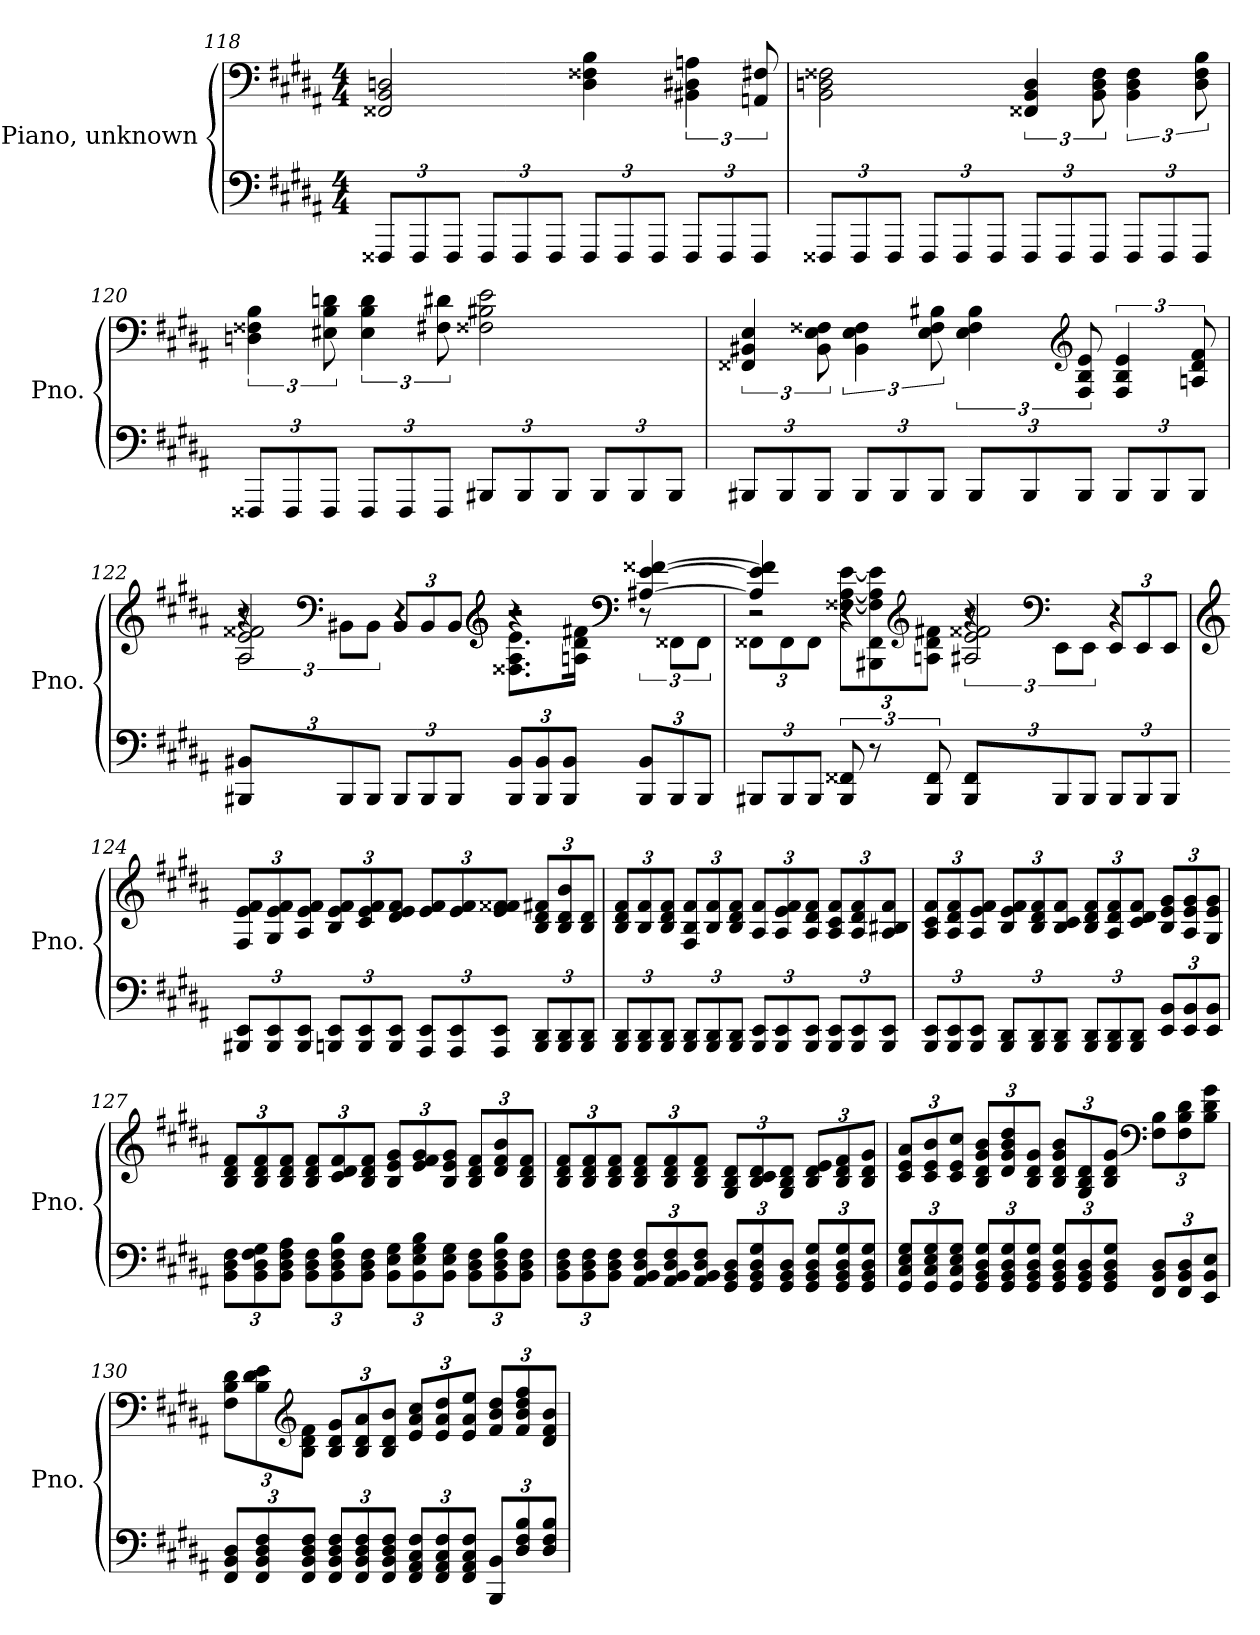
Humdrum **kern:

**kern	**kern
*part1	*part1
*staff2	*staff1
*I"Piano, unknown	*
*I'Pno.	*
!!LO:LB:g=z
*clefF4	*clefF4
*k[f#c#g#d#a#]	*k[f#c#g#d#a#]
*M4/4	*M4/4
*Xbrackettup	*
=118	=118
12FFF##X/L	2FF##X/ 2BB/ 2Dn/
12FFF##/	.
12FFF##/J	.
12FFF##/L	.
12FFF##/	.
12FFF##/J	.
12FFF##/L	4D\ 4F##X\ 4B\
12FFF##/	.
12FFF##/J	.
12FFF##/L	6BB#X\ 6D#X\ 6An\
12FFF##/	.
12FFF##/J	12AAn/ 12F#X/
=119	=119
12FFF##X/L	2BB\ 2Dn\ 2F##X\
12FFF##/	.
12FFF##/J	.
12FFF##/L	.
12FFF##/	.
12FFF##/J	.
12FFF##/L	6FF##X/ 6BB/ 6D/
12FFF##/	.
12FFF##/J	12BB\ 12D\ 12F##\
12FFF##/L	6BB\ 6D\ 6F##\
12FFF##/	.
12FFF##/J	12D\ 12F##\ 12B\
!!LO:LB:g=z
=120	=120
12FFF##X/L	6Dn\ 6F##X\ 6B\
12FFF##/	.
12FFF##/J	12E#X\ 12B\ 12dn\
12FFF##/L	6E#\ 6B\ 6d\
12FFF##/	.
12FFF##/J	12F#X\ 12d#X\
12BBB#X/L	2F##X\ 2B#X\ 2e\
12BBB#/	.
12BBB#/J	.
12BBB#/L	.
12BBB#/	.
12BBB#/J	.
=121	=121
12BBB#X/L	6FF##X/ 6BB#X/ 6E/
12BBB#/	.
12BBB#/J	12BB#\ 12E\ 12F##X\
12BBB#/L	6BB#\ 6E\ 6F##\
12BBB#/	.
12BBB#/J	12E\ 12F##\ 12B#X\
12BBB#/L	6E\ 6F##\ 6B#\
12BBB#/	.
*	*clefG2
12BBB#/J	12F##/ 12B#/ 12e/
12BBB#/L	6F##/ 6B#/ 6e/
12BBB#/	.
12BBB#/J	12An/ 12d#/ 12f#/
!!LO:LB:g=z
=122	=122
*	*^
*	*	*^
12BBB#X/ 12BB#X/L	2A#/ 2e/ 2f##X/	12r	4r
*	*clefF4	*	*
12BBB#/	.	12BB#X\L	.
12BBB#/J	.	12BB#\J	.
*	*	*	*Xbrackettup
12BBB#/L	.	4r	12BB#/L
12BBB#/	.	.	12BB#/
12BBB#/J	.	.	12BB#/J
*	*clefG2	*	*
12BBB#/ 12BB#/L	4r	8.F##X\ 8.A#\ 8.e\L	2r
12BBB#/ 12BB#/	.	.	.
12BBB#/ 12BB#/J	.	.	.
.	.	16An\ 16d#\ 16f#X\Jk	.
*	*clefF4	*	*
*	*	*brackettup	*
12BBB#/ 12BB#/L	[4A#X/ [4e/ [4f##X/	12r	.
12BBB#/	.	12FF##X\L	.
12BBB#/J	.	12FF##\J	.
!!LO:LB:g=z	!!	!!
=123	=123	=123	=123
*	*	*Xbrackettup	*
12BBB#X/L	4A#/] 4e/] 4f##/]	12FF##X\L	2r
12BBB#/	.	12FF##\	.
12BBB#/J	.	12FF##\J	.
*brackettup	*	*	*
12BBB#/ 12FF##X/	4r	[12F##X\ [12A#\ [12e\L	.
12r	.	12BBB#X\ 12FF##\ 12F##\] 12A#\] 12e\]	.
*	*clefG2	*	*
12BBB#/ 12FF##/	.	12An\ 12d#\ 12f#X\J	.
*Xbrackettup	*	*brackettup	*
12BBB#/ 12FF##/L	2A#X/ 2e/ 2f##X/	12r	4r
*	*clefF4	*	*
12BBB#/	.	12EE\L	.
12BBB#/J	.	12EE\J	.
*	*	*	*Xbrackettup
12BBB#/L	.	4r	12EE/L
12BBB#/	.	.	12EE/
12BBB#/J	.	.	12EE/J
*	*v	*v	*v
!!LO:PB:g=z
=124	=124
*	*clefG2
12BBB#X/ 12EE/L	12F#/ 12e/ 12f#/L
12BBB#/ 12EE/	12G#/ 12e/ 12f#/
12BBB#/ 12EE/J	12A#/ 12e/ 12f#/J
12BBBn/ 12EE/L	12B/ 12e/ 12f#/L
12BBB/ 12EE/	12c#/ 12e/ 12f#/
12BBB/ 12EE/J	12d#/ 12e/ 12f#/J
12AAA#/ 12EE/L	12e/ 12f#/L
12AAA#/ 12EE/	12e/ 12f#/
12AAA#/ 12EE/J	12e/ 12f#/ 12f##X/J
12BBB/ 12DD#/L	12B/ 12d#/ 12f#X/L
12BBB/ 12DD#/	12B/ 12d#/ 12b/
12BBB/ 12DD#/J	12B/ 12d#/J
=125	=125
12BBB/ 12DD#/L	12B/ 12d#/ 12f#/L
12BBB/ 12DD#/	12B/ 12f#/
12BBB/ 12DD#/J	12B/ 12d#/ 12f#/J
12BBB/ 12DD#/L	12F#/ 12B/ 12f#/L
12BBB/ 12DD#/	12B/ 12f#/
12BBB/ 12DD#/J	12B/ 12d#/ 12f#/J
12BBB/ 12EE/L	12A#/ 12f#/L
12BBB/ 12EE/	12A#/ 12e/ 12f#/
12BBB/ 12EE/J	12A#/ 12d#/ 12f#/J
12BBB/ 12EE/L	12A#/ 12c#/ 12f#/L
12BBB/ 12EE/	12A#/ 12d#/ 12f#/
12BBB/ 12EE/J	12A#/ 12B#X/ 12f#/J
!!LO:LB:g=z
=126	=126
12BBB/ 12EE/L	12A#/ 12c#/ 12f#/L
12BBB/ 12EE/	12A#/ 12d#/ 12f#/
12BBB/ 12EE/J	12A#/ 12e/ 12f#/J
12BBB/ 12DD#/L	12B/ 12e/ 12f#/L
12BBB/ 12DD#/	12B/ 12d#/ 12f#/
12BBB/ 12DD#/J	12B/ 12c#/ 12f#/J
12BBB/ 12DD#/L	12B/ 12d#/ 12f#/L
12BBB/ 12DD#/	12A#/ 12d#/ 12f#/
12BBB/ 12DD#/J	12c#/ 12d#/ 12f#/J
12EE/ 12BB/L	12B/ 12e/ 12g#/L
12EE/ 12BB/	12A#/ 12e/ 12g#/
12EE/ 12BB/J	12G#/ 12e/ 12g#/J
=127	=127
12BB\ 12D#\ 12F#\L	12B/ 12d#/ 12f#/L
12BB\ 12D#\ 12F#\ 12G#\	12B/ 12d#/ 12f#/
12BB\ 12D#\ 12F#\ 12A#\J	12B/ 12d#/ 12f#/J
12BB\ 12D#\ 12F#\L	12B/ 12d#/ 12f#/L
12BB\ 12D#\ 12F#\ 12B\	12c#/ 12d#/ 12f#/
12BB\ 12D#\ 12F#\J	12B/ 12d#/ 12f#/J
12BB\ 12E\ 12G#\L	12B/ 12e/ 12g#/L
12BB\ 12E\ 12G#\ 12B\	12e/ 12f#/ 12g#/
12BB\ 12E\ 12G#\J	12B/ 12e/ 12g#/J
12BB\ 12D#\ 12F#\L	12B/ 12d#/ 12f#/L
12BB\ 12D#\ 12F#\ 12B\	12d#/ 12f#/ 12b/
12BB\ 12D#\ 12F#\J	12B/ 12d#/ 12f#/J
!!LO:LB:g=z
=128	=128
12BB\ 12D#\ 12F#\L	12B/ 12d#/ 12f#/L
12BB\ 12D#\ 12F#\	12B/ 12d#/ 12f#/
12BB\ 12D#\ 12F#\J	12B/ 12d#/ 12f#/J
12AA#/ 12BB/ 12D#/ 12F#/L	12B/ 12d#/ 12f#/L
12AA#/ 12BB/ 12D#/ 12F#/	12B/ 12d#/ 12f#/
12AA#/ 12BB/ 12D#/ 12F#/J	12B/ 12d#/ 12f#/J
12GG#/ 12BB/ 12D#/L	12G#/ 12B/ 12d#/L
12GG#/ 12BB/ 12D#/ 12G#/	12B/ 12c#/ 12d#/
12GG#/ 12BB/ 12D#/J	12G#/ 12B/ 12d#/J
12GG#/ 12BB/ 12D#/ 12G#/L	12B/ 12d#/ 12e/L
12GG#/ 12BB/ 12D#/ 12G#/	12B/ 12d#/ 12f#/
12GG#/ 12BB/ 12D#/ 12G#/J	12B/ 12d#/ 12g#/J
=129	=129
12GG#/ 12C#/ 12E/ 12G#/L	12c#/ 12e/ 12a#/L
12GG#/ 12C#/ 12E/ 12G#/	12c#/ 12e/ 12b/
12GG#/ 12C#/ 12E/ 12G#/J	12c#/ 12e/ 12cc#/J
12GG#/ 12BB/ 12D#/ 12G#/L	12B/ 12d#/ 12g#/ 12b/L
12GG#/ 12BB/ 12D#/ 12G#/	12d#/ 12g#/ 12b/ 12dd#/
12GG#/ 12BB/ 12D#/ 12G#/J	12B/ 12d#/ 12g#/J
12GG#/ 12BB/ 12D#/ 12G#/L	12B/ 12d#/ 12g#/ 12b/L
12GG#/ 12BB/ 12D#/	12G#/ 12B/ 12d#/
12GG#/ 12BB/ 12D#/ 12G#/J	12B/ 12d#/ 12g#/J
*	*clefF4
12FF#/ 12BB/ 12D#/L	12F#\ 12B\L
12FF#/ 12BB/ 12D#/	12F#\ 12B\ 12d#\
12EE/ 12BB/ 12E/J	12B\ 12d#\ 12g#\J
!!LO:LB:g=z
=130	=130
12FF#/ 12BB/ 12D#/L	12F#\ 12B\ 12d#\L
12FF#/ 12BB/ 12D#/ 12F#/	12B\ 12d#\ 12e\
*	*clefG2
12FF#/ 12BB/ 12D#/ 12F#/J	12B\ 12d#\ 12f#\J
12FF#/ 12BB/ 12D#/ 12F#/L	12B/ 12d#/ 12g#/L
12FF#/ 12BB/ 12D#/ 12F#/	12B/ 12d#/ 12a#/
12FF#/ 12BB/ 12D#/ 12F#/J	12B/ 12d#/ 12b/J
12FF#/ 12AA#/ 12C#/ 12F#/L	12e/ 12a#/ 12cc#/L
12FF#/ 12AA#/ 12C#/ 12F#/	12e/ 12a#/ 12dd#/
12FF#/ 12AA#/ 12C#/ 12F#/J	12e/ 12a#/ 12ee/J
12BBB/ 12BB/L	12f#/ 12b/ 12dd#/L
12D#/ 12F#/ 12B/	12f#/ 12b/ 12dd#/ 12ff#/
12D#/ 12F#/ 12B/J	12d#/ 12f#/ 12b/J
=	=
*-	*-
